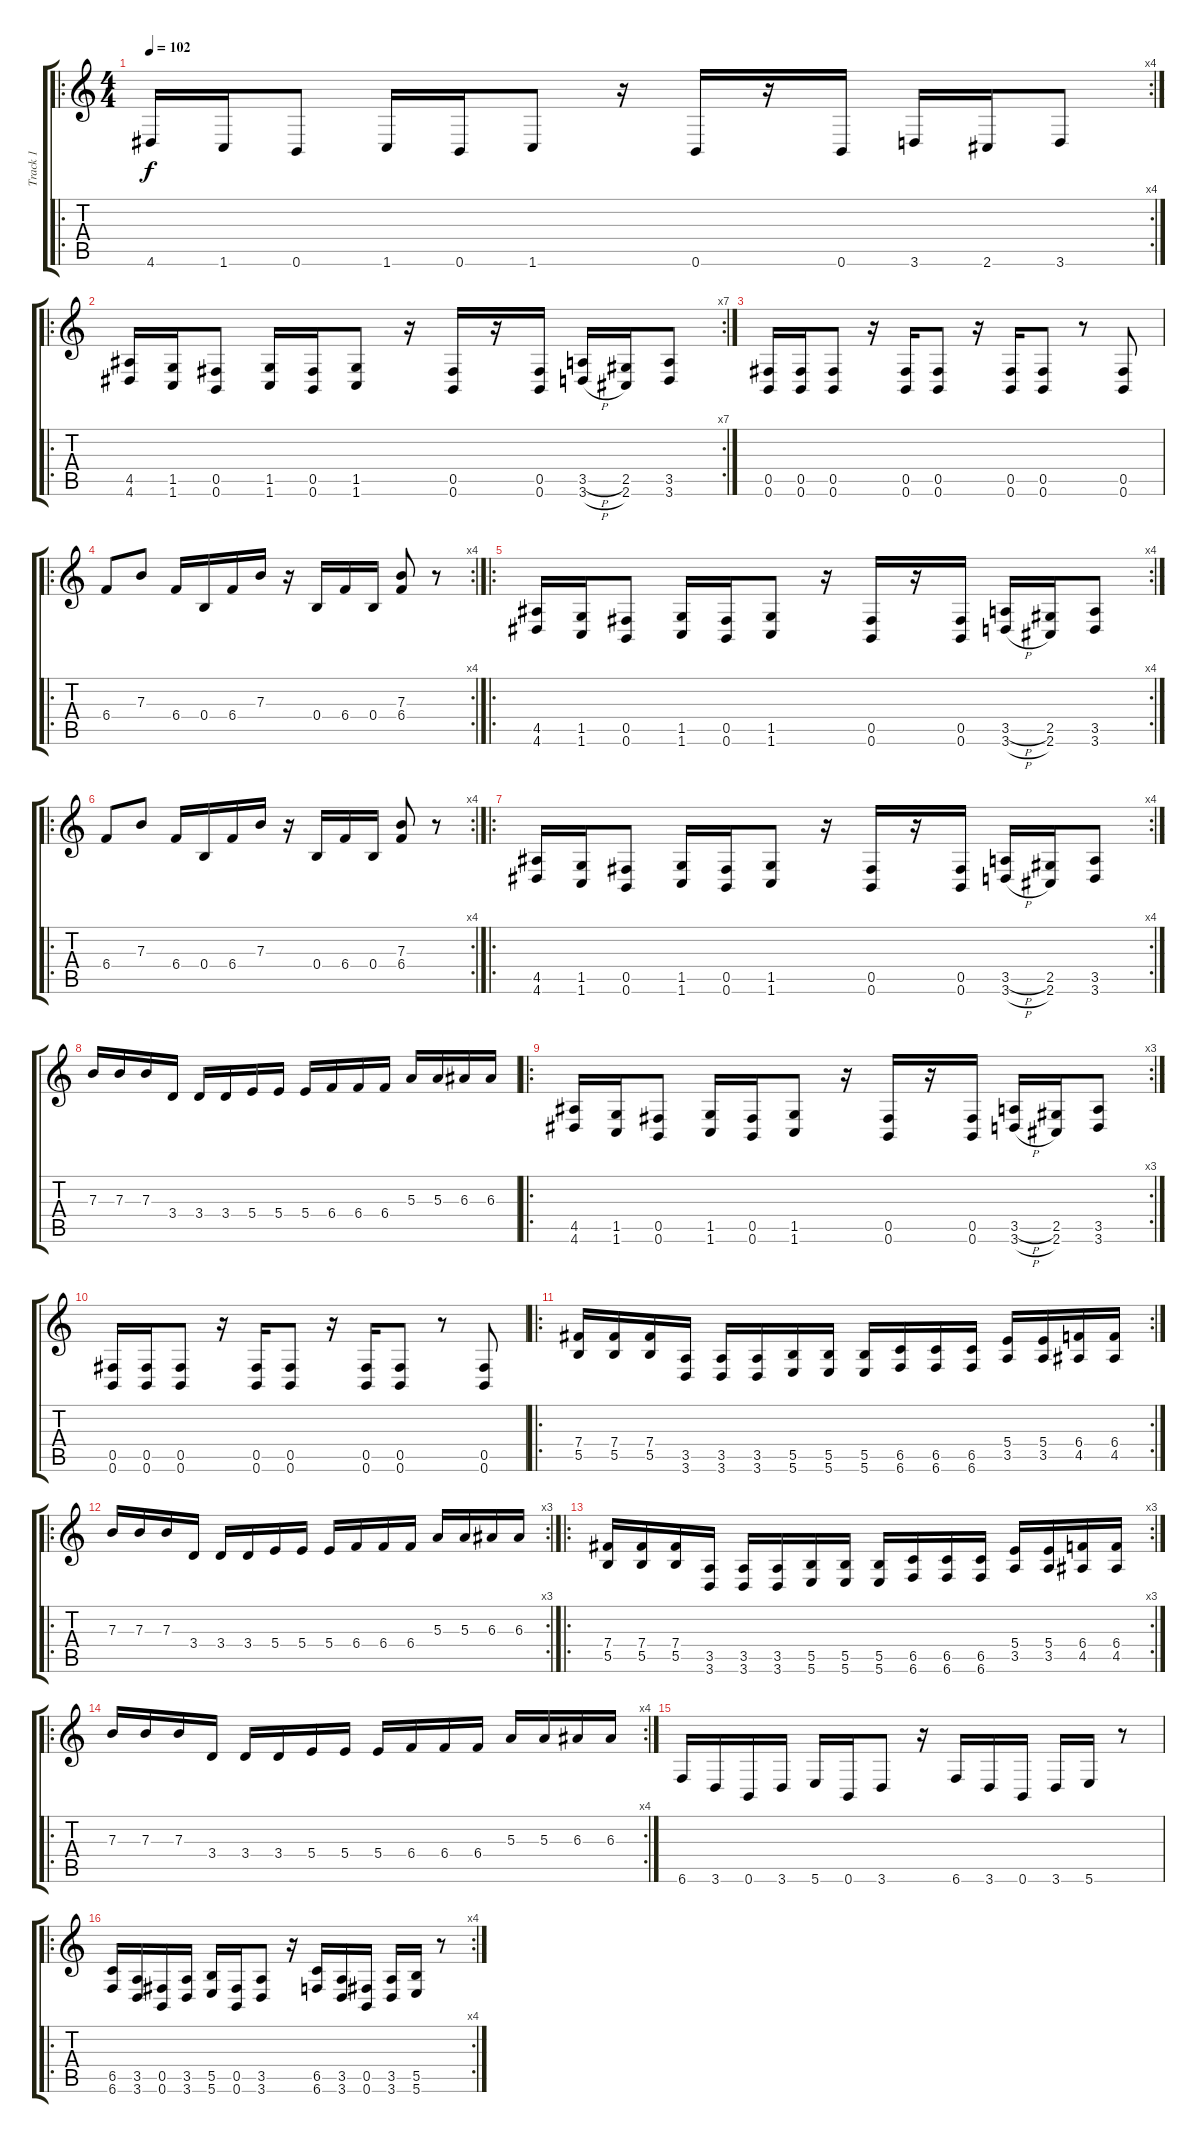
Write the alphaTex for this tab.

\track ("Track 1" "Track 1") {instrument overdrivenguitar}
\staff {score tabs}
\tuning (Db4 Ab3 E3 B2 Gb2 B1) {hide}
\ro
\rc 4
\ts (4 4)
\tempo 102
\clef g2
\ks c
4.6.16{dy f instrument overdrivenguitar} 1.6.16 0.6.8 1.6.16 0.6.16 1.6.8 r.16 0.6.16 r.16 0.6.16 3.6.16 2.6.16 3.6.8 |
\ro
\rc 7
(4.5 4.6).16 (1.5 1.6).16 (0.5 0.6).8 (1.5 1.6).16 (0.5 0.6).16 (1.5 1.6).8 r.16 (0.5 0.6).16 r.16 (0.5 0.6).16 (3.5{h} 3.6{h}).16 (2.5 2.6).16 (3.5 3.6).8 |
(0.5 0.6).16 (0.5 0.6).16 (0.5 0.6).8 r.16 (0.5 0.6).16 (0.5 0.6).8 r.16 (0.5 0.6).16 (0.5 0.6).8 r.8 (0.5 0.6).8 |
\ro
\rc 4
6.4.8 7.3.8 6.4.16 0.4.16 6.4.16 7.3.16 r.16 0.4.16 6.4.16 0.4.16 (7.3 6.4).8 r.8 |
\ro
\rc 4
(4.5 4.6).16 (1.5 1.6).16 (0.5 0.6).8 (1.5 1.6).16 (0.5 0.6).16 (1.5 1.6).8 r.16 (0.5 0.6).16 r.16 (0.5 0.6).16 (3.5{h} 3.6{h}).16 (2.5 2.6).16 (3.5 3.6).8 |
\ro
\rc 4
6.4.8 7.3.8 6.4.16 0.4.16 6.4.16 7.3.16 r.16 0.4.16 6.4.16 0.4.16 (7.3 6.4).8 r.8 |
\ro
\rc 4
(4.5 4.6).16 (1.5 1.6).16 (0.5 0.6).8 (1.5 1.6).16 (0.5 0.6).16 (1.5 1.6).8 r.16 (0.5 0.6).16 r.16 (0.5 0.6).16 (3.5{h} 3.6{h}).16 (2.5 2.6).16 (3.5 3.6).8 |
7.3.16 7.3.16 7.3.16 3.4.16 3.4.16 3.4.16 5.4.16 5.4.16 5.4.16 6.4.16 6.4.16 6.4.16 5.3.16 5.3.16 6.3.16 6.3.16 |
\ro
\rc 3
(4.5 4.6).16 (1.5 1.6).16 (0.5 0.6).8 (1.5 1.6).16 (0.5 0.6).16 (1.5 1.6).8 r.16 (0.5 0.6).16 r.16 (0.5 0.6).16 (3.5{h} 3.6{h}).16 (2.5 2.6).16 (3.5 3.6).8 |
(0.5 0.6).16 (0.5 0.6).16 (0.5 0.6).8 r.16 (0.5 0.6).16 (0.5 0.6).8 r.16 (0.5 0.6).16 (0.5 0.6).8 r.8 (0.5 0.6).8 |
\ro
\rc 2
(7.4 5.5).16 (7.4 5.5).16 (7.4 5.5).16 (3.5 3.6).16 (3.5 3.6).16 (3.5 3.6).16 (5.5 5.6).16 (5.5 5.6).16 (5.5 5.6).16 (6.5 6.6).16 (6.5 6.6).16 (6.5 6.6).16 (5.4 3.5).16 (5.4 3.5).16 (6.4 4.5).16 (6.4 4.5).16 |
\ro
\rc 3
7.3.16 7.3.16 7.3.16 3.4.16 3.4.16 3.4.16 5.4.16 5.4.16 5.4.16 6.4.16 6.4.16 6.4.16 5.3.16 5.3.16 6.3.16 6.3.16 |
\ro
\rc 3
(7.4 5.5).16 (7.4 5.5).16 (7.4 5.5).16 (3.5 3.6).16 (3.5 3.6).16 (3.5 3.6).16 (5.5 5.6).16 (5.5 5.6).16 (5.5 5.6).16 (6.5 6.6).16 (6.5 6.6).16 (6.5 6.6).16 (5.4 3.5).16 (5.4 3.5).16 (6.4 4.5).16 (6.4 4.5).16 |
\ro
\rc 4
7.3.16 7.3.16 7.3.16 3.4.16 3.4.16 3.4.16 5.4.16 5.4.16 5.4.16 6.4.16 6.4.16 6.4.16 5.3.16 5.3.16 6.3.16 6.3.16 |
6.6.16 3.6.16 0.6.16 3.6.16 5.6.16 0.6.16 3.6.8 r.16 6.6.16 3.6.16 0.6.16 3.6.16 5.6.16 r.8 |
\ro
\rc 4
(6.5 6.6).16 (3.5 3.6).16 (0.5 0.6).16 (3.5 3.6).16 (5.5 5.6).16 (0.5 0.6).16 (3.5 3.6).8 r.16 (6.5 6.6).16 (3.5 3.6).16 (0.5 0.6).16 (3.5 3.6).16 (5.5 5.6).16 r.8
